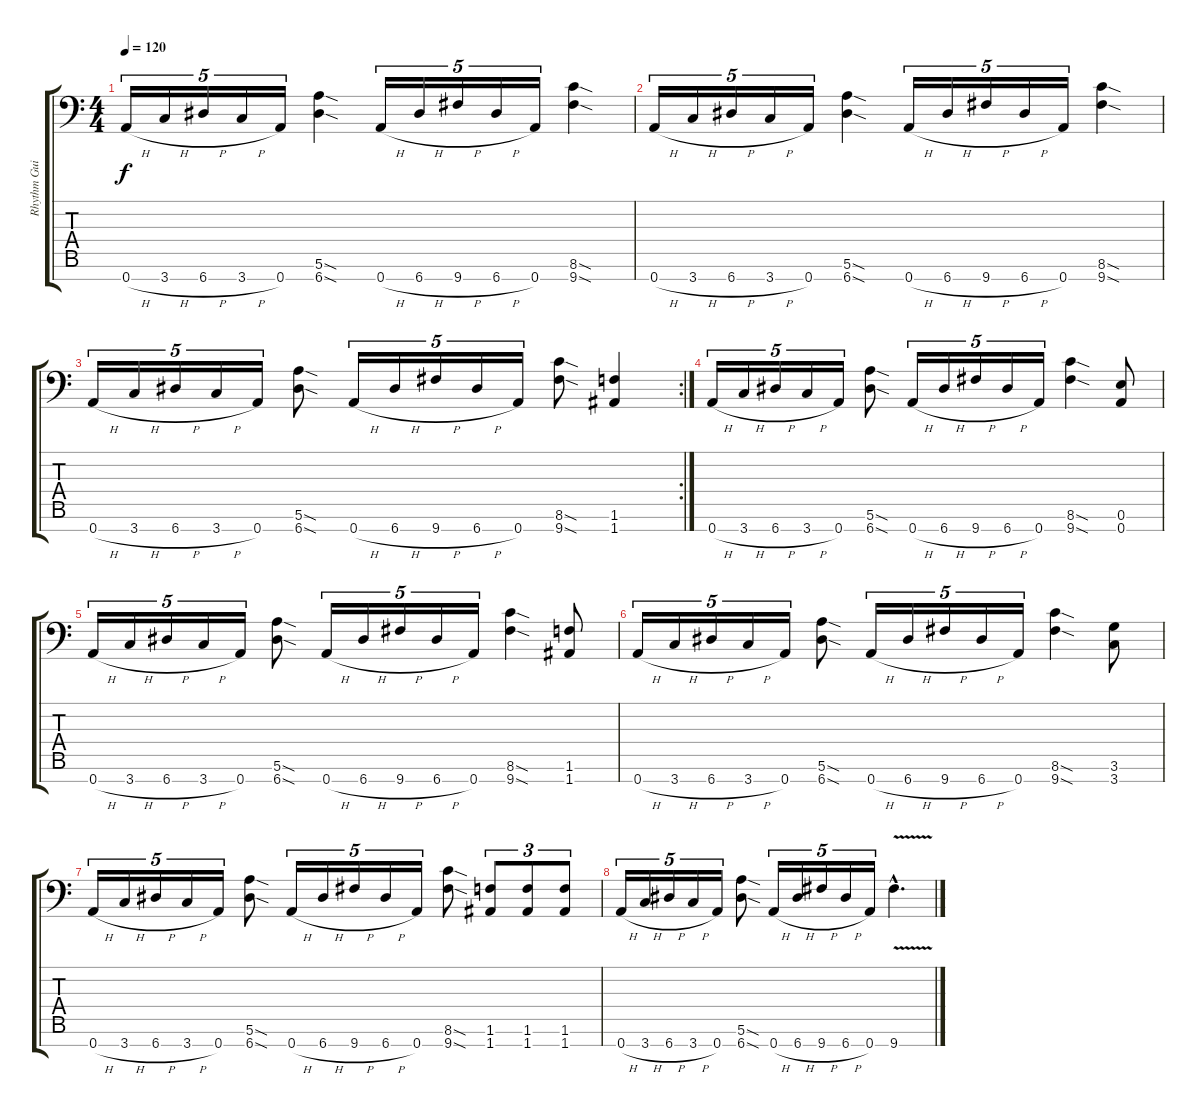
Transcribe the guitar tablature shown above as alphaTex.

\track ("Rhythm Guitar" "Rhythm Gui") {instrument distortionguitar}
\staff {score tabs}
\tuning (E4 B3 G3 D3 A2 E2 A1) {hide}
\ts (4 4)
\tempo 120
\clef f4
\ks c
0.7{h}.16{tu (5 4) dy f} 3.7{h}.16{tu (5 4)} 6.7{h}.16{tu (5 4)} 3.7{h}.16{tu (5 4)} 0.7.16{tu (5 4)} (5.6{sod} 6.7{sod}).4 0.7{h}.16{tu (5 4)} 6.7{h}.16{tu (5 4)} 9.7{h}.16{tu (5 4)} 6.7{h}.16{tu (5 4)} 0.7.16{tu (5 4)} (8.6{sod} 9.7{sod}).4 |
0.7{h}.16{tu (5 4)} 3.7{h}.16{tu (5 4)} 6.7{h}.16{tu (5 4)} 3.7{h}.16{tu (5 4)} 0.7.16{tu (5 4)} (5.6{sod} 6.7{sod}).4 0.7{h}.16{tu (5 4)} 6.7{h}.16{tu (5 4)} 9.7{h}.16{tu (5 4)} 6.7{h}.16{tu (5 4)} 0.7.16{tu (5 4)} (8.6{sod} 9.7{sod}).4 |
\rc 2
0.7{h}.16{tu (5 4)} 3.7{h}.16{tu (5 4)} 6.7{h}.16{tu (5 4)} 3.7{h}.16{tu (5 4)} 0.7.16{tu (5 4)} (5.6{sod} 6.7{sod}).8 0.7{h}.16{tu (5 4)} 6.7{h}.16{tu (5 4)} 9.7{h}.16{tu (5 4)} 6.7{h}.16{tu (5 4)} 0.7.16{tu (5 4)} (8.6{sod} 9.7{sod}).8 (1.6 1.7).4 |
0.7{h}.16{tu (5 4)} 3.7{h}.16{tu (5 4)} 6.7{h}.16{tu (5 4)} 3.7{h}.16{tu (5 4)} 0.7.16{tu (5 4)} (5.6{sod} 6.7{sod}).8 0.7{h}.16{tu (5 4)} 6.7{h}.16{tu (5 4)} 9.7{h}.16{tu (5 4)} 6.7{h}.16{tu (5 4)} 0.7.16{tu (5 4)} (8.6{sod} 9.7{sod}).4 (0.6 0.7).8 |
0.7{h}.16{tu (5 4)} 3.7{h}.16{tu (5 4)} 6.7{h}.16{tu (5 4)} 3.7{h}.16{tu (5 4)} 0.7.16{tu (5 4)} (5.6{sod} 6.7{sod}).8 0.7{h}.16{tu (5 4)} 6.7{h}.16{tu (5 4)} 9.7{h}.16{tu (5 4)} 6.7{h}.16{tu (5 4)} 0.7.16{tu (5 4)} (8.6{sod} 9.7{sod}).4 (1.6 1.7).8 |
0.7{h}.16{tu (5 4)} 3.7{h}.16{tu (5 4)} 6.7{h}.16{tu (5 4)} 3.7{h}.16{tu (5 4)} 0.7.16{tu (5 4)} (5.6{sod} 6.7{sod}).8 0.7{h}.16{tu (5 4)} 6.7{h}.16{tu (5 4)} 9.7{h}.16{tu (5 4)} 6.7{h}.16{tu (5 4)} 0.7.16{tu (5 4)} (8.6{sod} 9.7{sod}).4 (3.6 3.7).8 |
0.7{h}.16{tu (5 4)} 3.7{h}.16{tu (5 4)} 6.7{h}.16{tu (5 4)} 3.7{h}.16{tu (5 4)} 0.7.16{tu (5 4)} (5.6{sod} 6.7{sod}).8 0.7{h}.16{tu (5 4)} 6.7{h}.16{tu (5 4)} 9.7{h}.16{tu (5 4)} 6.7{h}.16{tu (5 4)} 0.7.16{tu (5 4)} (8.6{sod} 9.7{sod}).8 (1.6 1.7).8{tu (3 2)} (1.6 1.7).8{tu (3 2)} (1.6 1.7).8{tu (3 2)} |
0.7{h}.16{tu (5 4)} 3.7{h}.16{tu (5 4)} 6.7{h}.16{tu (5 4)} 3.7{h}.16{tu (5 4)} 0.7.16{tu (5 4)} (5.6{sod} 6.7{sod}).8 0.7{h}.16{tu (5 4)} 6.7{h}.16{tu (5 4)} 9.7{h}.16{tu (5 4)} 6.7{h}.16{tu (5 4)} 0.7.16{tu (5 4)} 9.7{v hac}.4{d}
